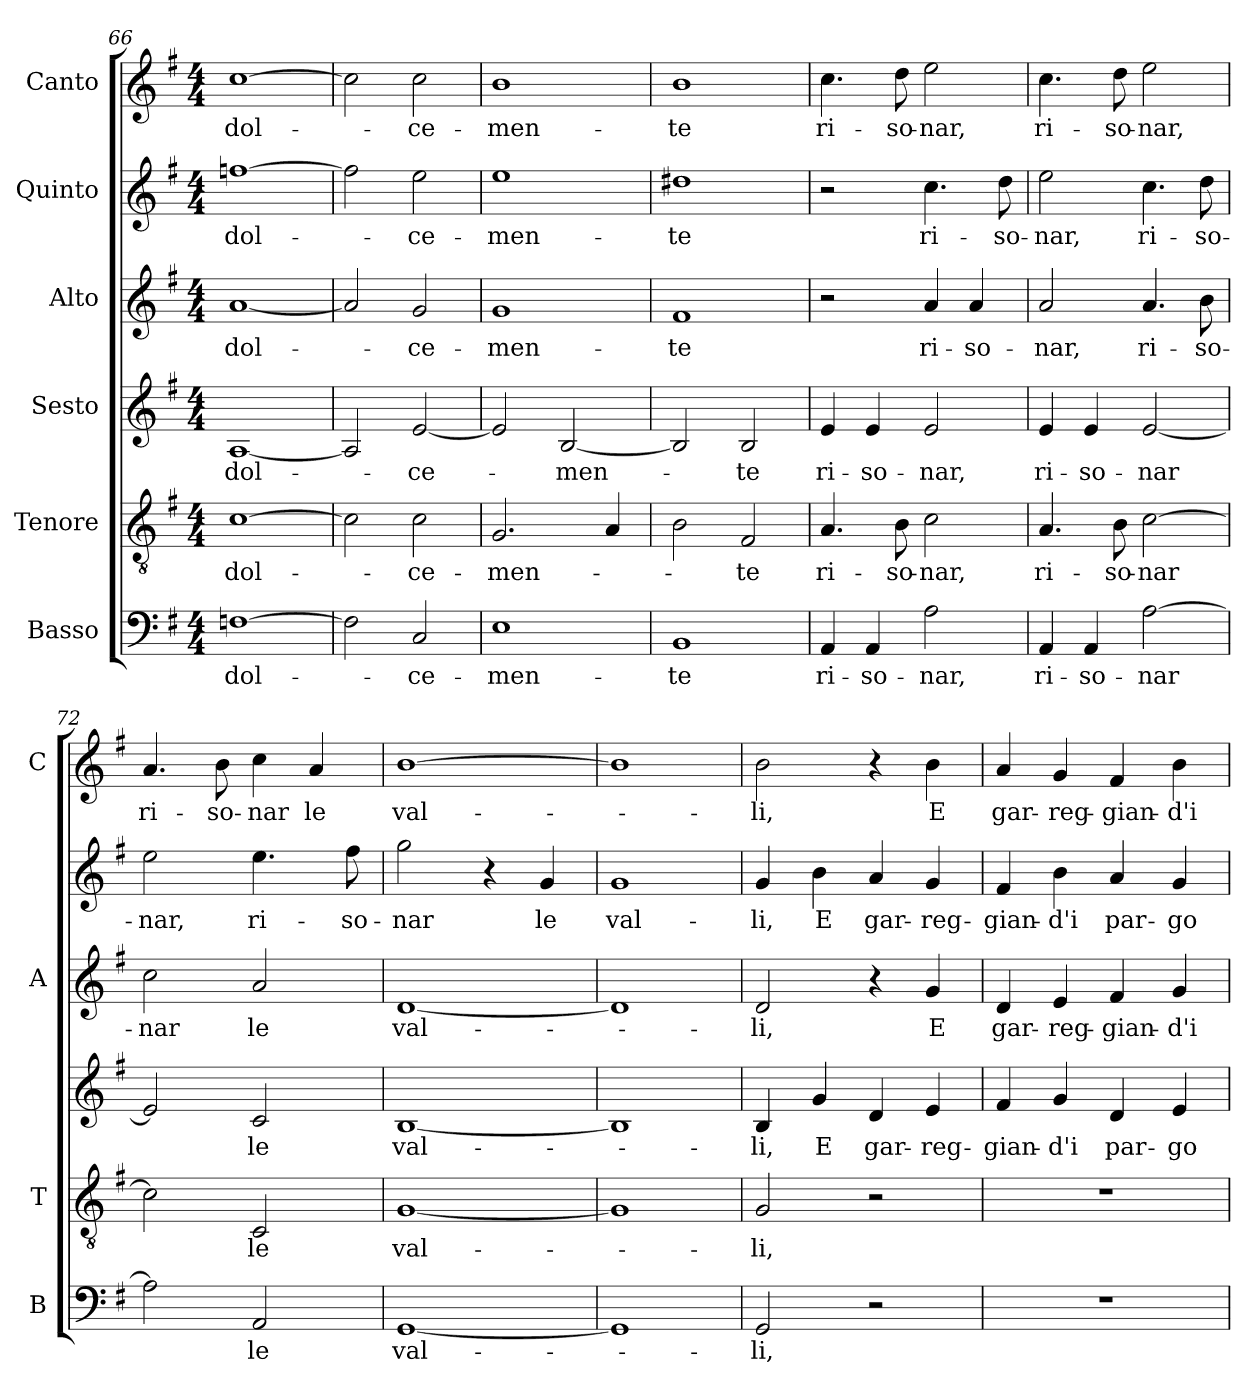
**kern	**text	**kern	**text	**kern	**text	**kern	**text	**kern	**text	**kern	**text
*part6	*part6	*part5	*part5	*part4	*part4	*part3	*part3	*part2	*part2	*part1	*part1
*staff6	*staff6	*staff5	*staff5	*staff4	*staff4	*staff3	*staff3	*staff2	*staff2	*staff1	*staff1
*I"Basso	*	*I"Tenore	*	*I"Sesto	*	*I"Alto	*	*I"Quinto	*	*I"Canto	*
*I'B	*	*I'T	*	*	*	*I'A	*	*	*	*I'C	*
*clefF4	*	*clefGv2	*	*clefG2	*	*clefG2	*	*clefG2	*	*clefG2	*
*k[f#]	*	*k[f#]	*	*k[f#]	*	*k[f#]	*	*k[f#]	*	*k[f#]	*
*G:	*	*G:	*	*G:	*	*G:	*	*G:	*	*G:	*
*M4/4	*	*M4/4	*	*M4/4	*	*M4/4	*	*M4/4	*	*M4/4	*
=66	=66	=66	=66	=66	=66	=66	=66	=66	=66	=66	=66
!	!LO:LY:b	!	!LO:LY:b	!	!LO:LY:b	!	!LO:LY:b	!	!LO:LY:b	!	!LO:LY:b
[1Fn	dol-	[1c	dol-	[1A	dol-	[1a	dol-	[1ffn	dol-	[1cc	dol-
=67	=67	=67	=67	=67	=67	=67	=67	=67	=67	=67	=67
2F\]	.	2c\]	.	2A/]	.	2a/]	.	2ff\]	.	2cc\]	.
!	!LO:LY:b	!	!LO:LY:b	!	!LO:LY:b	!	!LO:LY:b	!	!LO:LY:b	!	!LO:LY:b
2C/	-ce-	2c\	-ce-	[2e/	-ce-	2g/	-ce-	2ee\	-ce-	2cc\	-ce-
=68	=68	=68	=68	=68	=68	=68	=68	=68	=68	=68	=68
!	!LO:LY:b	!	!LO:LY:b	!	!	!	!LO:LY:b	!	!LO:LY:b	!	!LO:LY:b
1E	-men-	2.G/	-men-	2e/]	.	1g	-men-	1ee	-men-	1b	-men-
!	!	!	!	!	!LO:LY:b	!	!	!	!	!	!
.	.	.	.	[2B/	-men-	.	.	.	.	.	.
.	.	4A/	.	.	.	.	.	.	.	.	.
!!LO:LB:g=z
=69	=69	=69	=69	=69	=69	=69	=69	=69	=69	=69	=69
!	!LO:LY:b	!	!	!	!	!	!LO:LY:b	!	!LO:LY:b	!	!LO:LY:b
1BB	-te	2B\	.	2B/]	.	1f#	-te	1dd#X	-te	1b	-te
!	!	!	!LO:LY:b	!	!LO:LY:b	!	!	!	!	!	!
.	.	2F#/	-te	2B/	-te	.	.	.	.	.	.
=70	=70	=70	=70	=70	=70	=70	=70	=70	=70	=70	=70
!	!LO:LY:b	!	!LO:LY:b	!	!LO:LY:b	!	!	!	!	!	!LO:LY:b
4AA/	ri-	4.A/	ri-	4e/	ri-	2r	.	2r	.	4.cc\	ri-
!	!LO:LY:b	!	!	!	!LO:LY:b	!	!	!	!	!	!
4AA/	-so-	.	.	4e/	-so-	.	.	.	.	.	.
!	!	!	!LO:LY:b	!	!	!	!	!	!	!	!LO:LY:b
.	.	8B\	-so-	.	.	.	.	.	.	8dd\	-so-
!	!LO:LY:b	!	!LO:LY:b	!	!LO:LY:b	!	!LO:LY:b	!	!LO:LY:b	!	!LO:LY:b
2A\	-nar,	2c\	-nar,	2e/	-nar,	4a/	ri-	4.cc\	ri-	2ee\	-nar,
!	!	!	!	!	!	!	!LO:LY:b	!	!	!	!
.	.	.	.	.	.	4a/	-so-	.	.	.	.
!	!	!	!	!	!	!	!	!	!LO:LY:b	!	!
.	.	.	.	.	.	.	.	8dd\	-so-	.	.
=71	=71	=71	=71	=71	=71	=71	=71	=71	=71	=71	=71
!	!LO:LY:b	!	!LO:LY:b	!	!LO:LY:b	!	!LO:LY:b	!	!LO:LY:b	!	!LO:LY:b
4AA/	ri-	4.A/	ri-	4e/	ri-	2a/	-nar,	2ee\	-nar,	4.cc\	ri-
!	!LO:LY:b	!	!	!	!LO:LY:b	!	!	!	!	!	!
4AA/	-so-	.	.	4e/	-so-	.	.	.	.	.	.
!	!	!	!LO:LY:b	!	!	!	!	!	!	!	!LO:LY:b
.	.	8B\	-so-	.	.	.	.	.	.	8dd\	-so-
!	!LO:LY:b	!	!LO:LY:b	!	!LO:LY:b	!	!LO:LY:b	!	!LO:LY:b	!	!LO:LY:b
[2A\	-nar	[2c\	-nar	[2e/	-nar	4.a/	ri-	4.cc\	ri-	2ee\	-nar,
!	!	!	!	!	!	!	!LO:LY:b	!	!LO:LY:b	!	!
.	.	.	.	.	.	8b\	-so-	8dd\	-so-	.	.
=72	=72	=72	=72	=72	=72	=72	=72	=72	=72	=72	=72
!	!	!	!	!	!	!	!LO:LY:b	!	!LO:LY:b	!	!LO:LY:b
2A\]	.	2c\]	.	2e/]	.	2cc\	-nar	2ee\	-nar,	4.a/	ri-
!	!	!	!	!	!	!	!	!	!	!	!LO:LY:b
.	.	.	.	.	.	.	.	.	.	8b\	-so-
!	!LO:LY:b	!	!LO:LY:b	!	!LO:LY:b	!	!LO:LY:b	!	!LO:LY:b	!	!LO:LY:b
2AA/	le	2C/	le	2c/	le	2a/	le	4.ee\	ri-	4cc\	-nar
!	!	!	!	!	!	!	!	!	!	!	!LO:LY:b
.	.	.	.	.	.	.	.	.	.	4a/	le
!	!	!	!	!	!	!	!	!	!LO:LY:b	!	!
.	.	.	.	.	.	.	.	8ff#\	-so-	.	.
=73	=73	=73	=73	=73	=73	=73	=73	=73	=73	=73	=73
!	!LO:LY:b	!	!LO:LY:b	!	!LO:LY:b	!	!LO:LY:b	!	!LO:LY:b	!	!LO:LY:b
[1GG	val-	[1G	val-	[1B	val-	[1d	val-	2gg\	-nar	[1b	val-
.	.	.	.	.	.	.	.	4r	.	.	.
!	!	!	!	!	!	!	!	!	!LO:LY:b	!	!
.	.	.	.	.	.	.	.	4g/	le	.	.
=74	=74	=74	=74	=74	=74	=74	=74	=74	=74	=74	=74
!	!	!	!	!	!	!	!	!	!LO:LY:b	!	!
1GG]	.	1G]	.	1B]	.	1d]	.	1g	val-	1b]	.
=75	=75	=75	=75	=75	=75	=75	=75	=75	=75	=75	=75
!	!LO:LY:b	!	!LO:LY:b	!	!LO:LY:b	!	!LO:LY:b	!	!LO:LY:b	!	!LO:LY:b
2GG/	-li,	2G/	-li,	4B/	-li,	2d/	-li,	4g/	-li,	2b\	-li,
!	!	!	!	!	!LO:LY:b	!	!	!	!LO:LY:b	!	!
.	.	.	.	4g/	E	.	.	4b\	E	.	.
!	!	!	!	!	!LO:LY:b	!	!	!	!LO:LY:b	!	!
2r	.	2r	.	4d/	gar-	4r	.	4a/	gar-	4r	.
!	!	!	!	!	!LO:LY:b	!	!LO:LY:b	!	!LO:LY:b	!	!LO:LY:b
.	.	.	.	4e/	-reg-	4g/	E	4g/	-reg-	4b\	E
=76	=76	=76	=76	=76	=76	=76	=76	=76	=76	=76	=76
!	!	!	!	!	!LO:LY:b	!	!LO:LY:b	!	!LO:LY:b	!	!LO:LY:b
1r	.	1r	.	4f#/	-gian-	4d/	gar-	4f#/	-gian-	4a/	gar-
!	!	!	!	!	!LO:LY:b	!	!LO:LY:b	!	!LO:LY:b	!	!LO:LY:b
.	.	.	.	4g/	-d'i	4e/	-reg-	4b\	-d'i	4g/	-reg-
!	!	!	!	!	!LO:LY:b	!	!LO:LY:b	!	!LO:LY:b	!	!LO:LY:b
.	.	.	.	4d/	par-	4f#/	-gian-	4a/	par-	4f#/	-gian-
!	!	!	!	!	!LO:LY:b	!	!LO:LY:b	!	!LO:LY:b	!	!LO:LY:b
.	.	.	.	4e/	-go-	4g/	-d'i	4g/	-go-	4b\	-d'i
=	=	=	=	=	=	=	=	=	=	=	=
*-	*-	*-	*-	*-	*-	*-	*-	*-	*-	*-	*-
